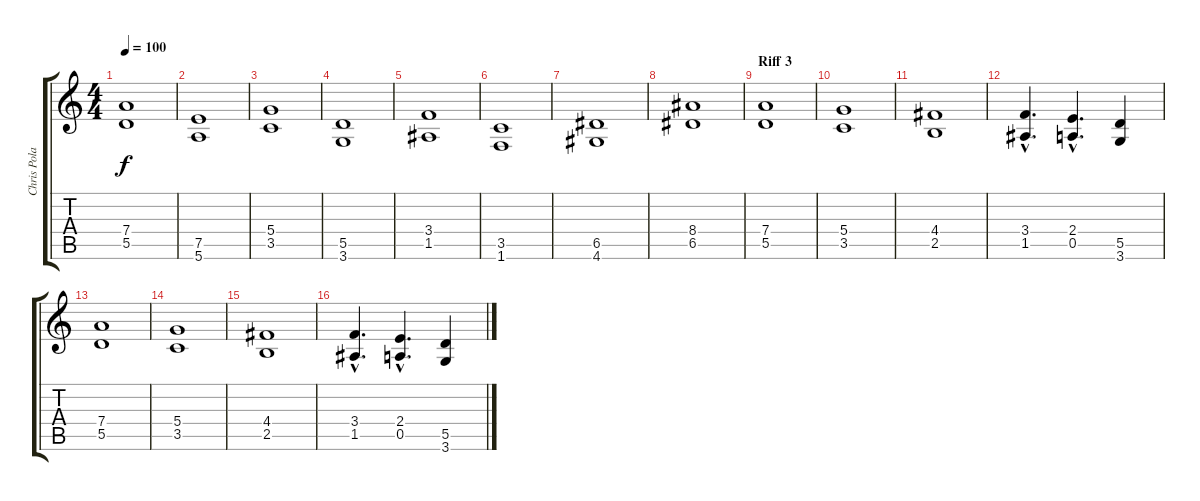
\track ("Chris Poland" "Chris Pola") {instrument overdrivenguitar}
\staff {score tabs}
\tuning (E4 B3 G3 D3 A2 E2) {hide}
\ts (4 4)
\tempo 100
\clef g2
\ks c
(7.4 5.5).1{dy f} |
(7.5 5.6).1 |
(5.4 3.5).1 |
(5.5 3.6).1 |
(3.4 1.5).1 |
(3.5 1.6).1 |
(6.5 4.6).1 |
(8.4 6.5).1 |
\section ("" "Riff 3")
(7.4 5.5).1 |
(5.4 3.5).1 |
(4.4 2.5).1 |
(3.4{hac} 1.5{hac}).4{d} (2.4{hac} 0.5{hac}).4{d} (5.5 3.6).4 |
(7.4 5.5).1 |
(5.4 3.5).1 |
(4.4 2.5).1 |
(3.4{hac} 1.5{hac}).4{d} (2.4{hac} 0.5{hac}).4{d} (5.5 3.6).4
